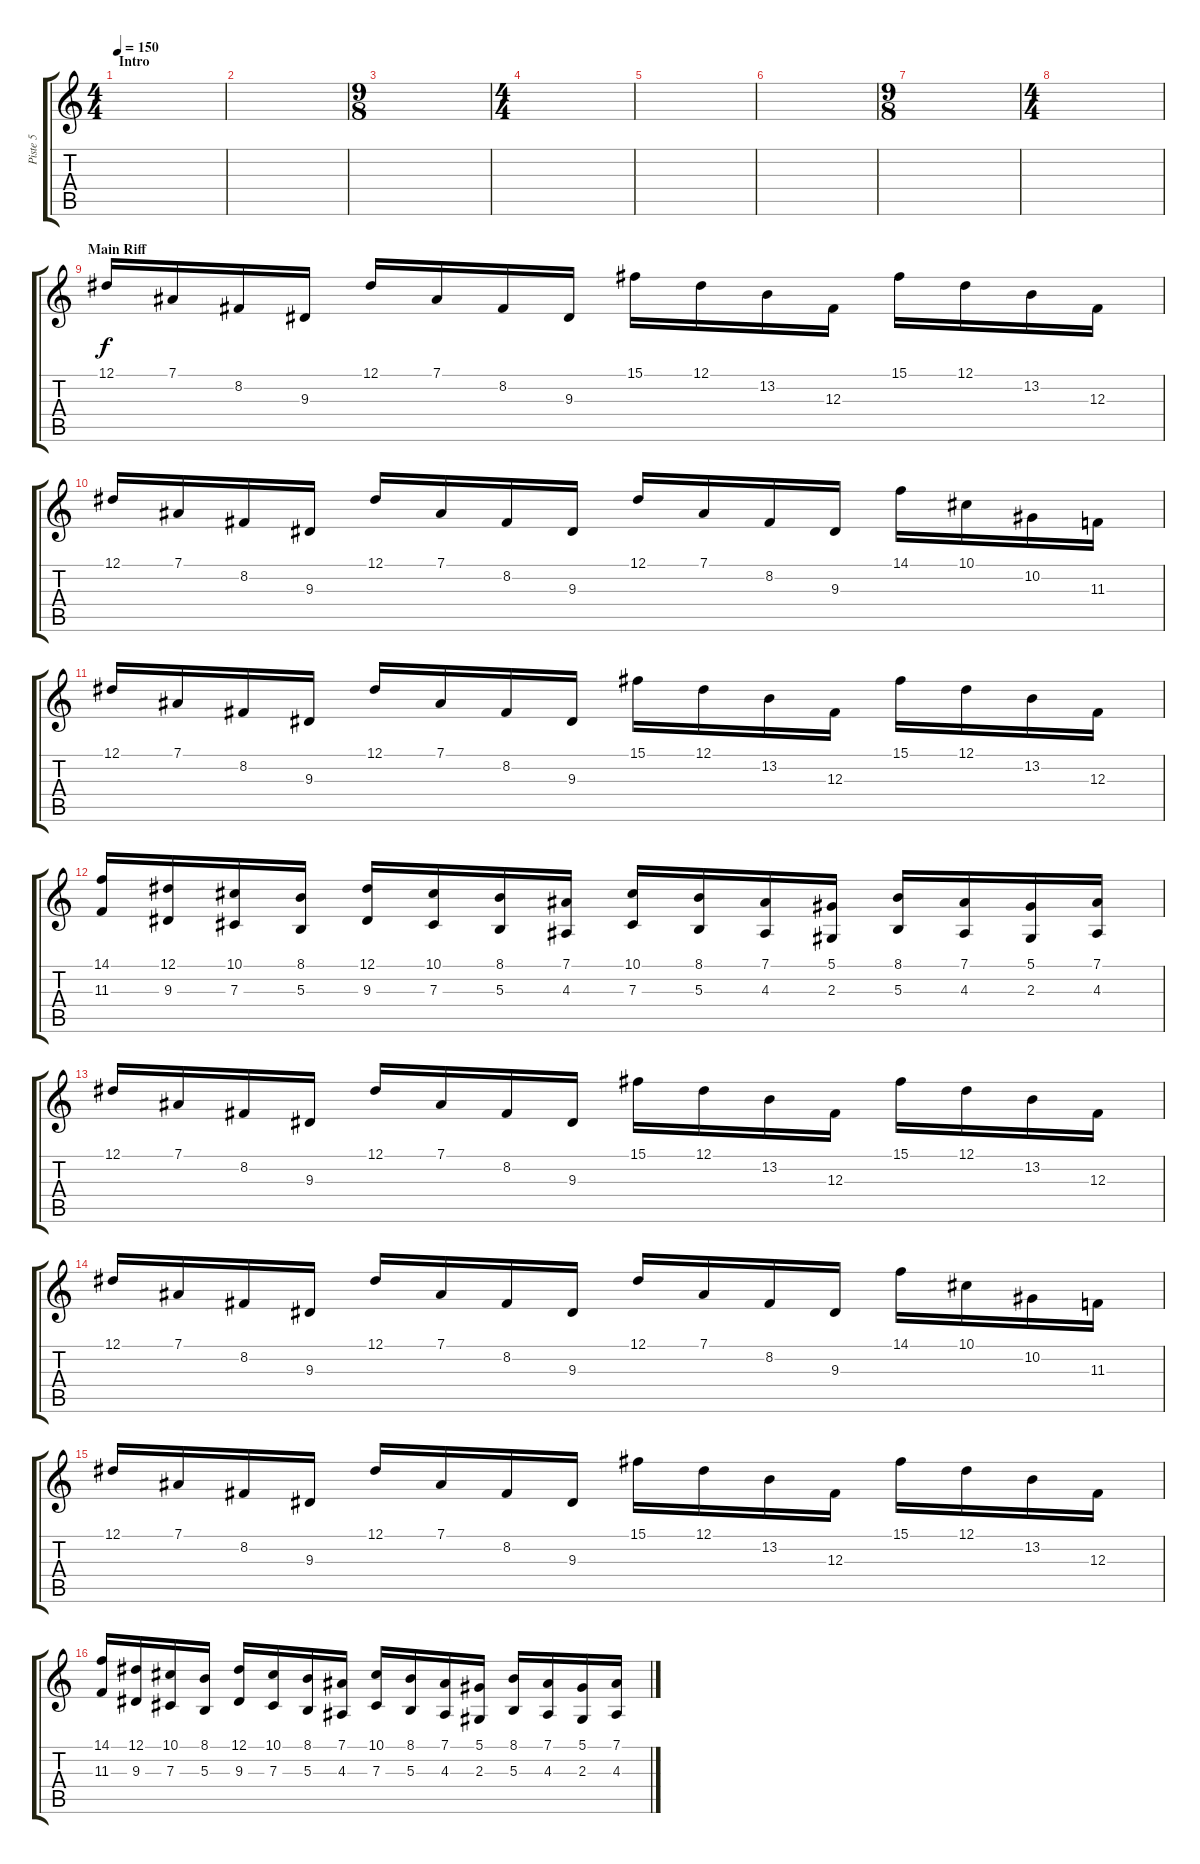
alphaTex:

\track ("Piste 5" "Piste 5") {instrument harpsichord}
\staff {score tabs}
\tuning (Eb4 Bb3 Gb3 Db3 Ab2 Eb2) {hide}
\ts (4 4)
\section ("" "Intro")
\tempo 150
\clef g2
\ks c
|
|
\ts (9 8)
|
\ts (4 4)
|
|
|
\ts (9 8)
|
\ts (4 4)
|
\section ("" "Main Riff")
12.1.16 7.1.16 8.2.16 9.3.16 12.1.16 7.1.16 8.2.16 9.3.16 15.1.16 12.1.16 13.2.16 12.3.16 15.1.16 12.1.16 13.2.16 12.3.16 |
12.1.16 7.1.16 8.2.16 9.3.16 12.1.16 7.1.16 8.2.16 9.3.16 12.1.16 7.1.16 8.2.16 9.3.16 14.1.16 10.1.16 10.2.16 11.3.16 |
12.1.16 7.1.16 8.2.16 9.3.16 12.1.16 7.1.16 8.2.16 9.3.16 15.1.16 12.1.16 13.2.16 12.3.16 15.1.16 12.1.16 13.2.16 12.3.16 |
(14.1 11.3).16 (12.1 9.3).16 (10.1 7.3).16 (8.1 5.3).16 (12.1 9.3).16 (10.1 7.3).16 (8.1 5.3).16 (7.1 4.3).16 (10.1 7.3).16 (8.1 5.3).16 (7.1 4.3).16 (5.1 2.3).16 (8.1 5.3).16 (7.1 4.3).16 (5.1 2.3).16 (7.1 4.3).16 |
12.1.16 7.1.16 8.2.16 9.3.16 12.1.16 7.1.16 8.2.16 9.3.16 15.1.16 12.1.16 13.2.16 12.3.16 15.1.16 12.1.16 13.2.16 12.3.16 |
12.1.16 7.1.16 8.2.16 9.3.16 12.1.16 7.1.16 8.2.16 9.3.16 12.1.16 7.1.16 8.2.16 9.3.16 14.1.16 10.1.16 10.2.16 11.3.16 |
12.1.16 7.1.16 8.2.16 9.3.16 12.1.16 7.1.16 8.2.16 9.3.16 15.1.16 12.1.16 13.2.16 12.3.16 15.1.16 12.1.16 13.2.16 12.3.16 |
(14.1 11.3).16 (12.1 9.3).16 (10.1 7.3).16 (8.1 5.3).16 (12.1 9.3).16 (10.1 7.3).16 (8.1 5.3).16 (7.1 4.3).16 (10.1 7.3).16 (8.1 5.3).16 (7.1 4.3).16 (5.1 2.3).16 (8.1 5.3).16 (7.1 4.3).16 (5.1 2.3).16 (7.1 4.3).16
